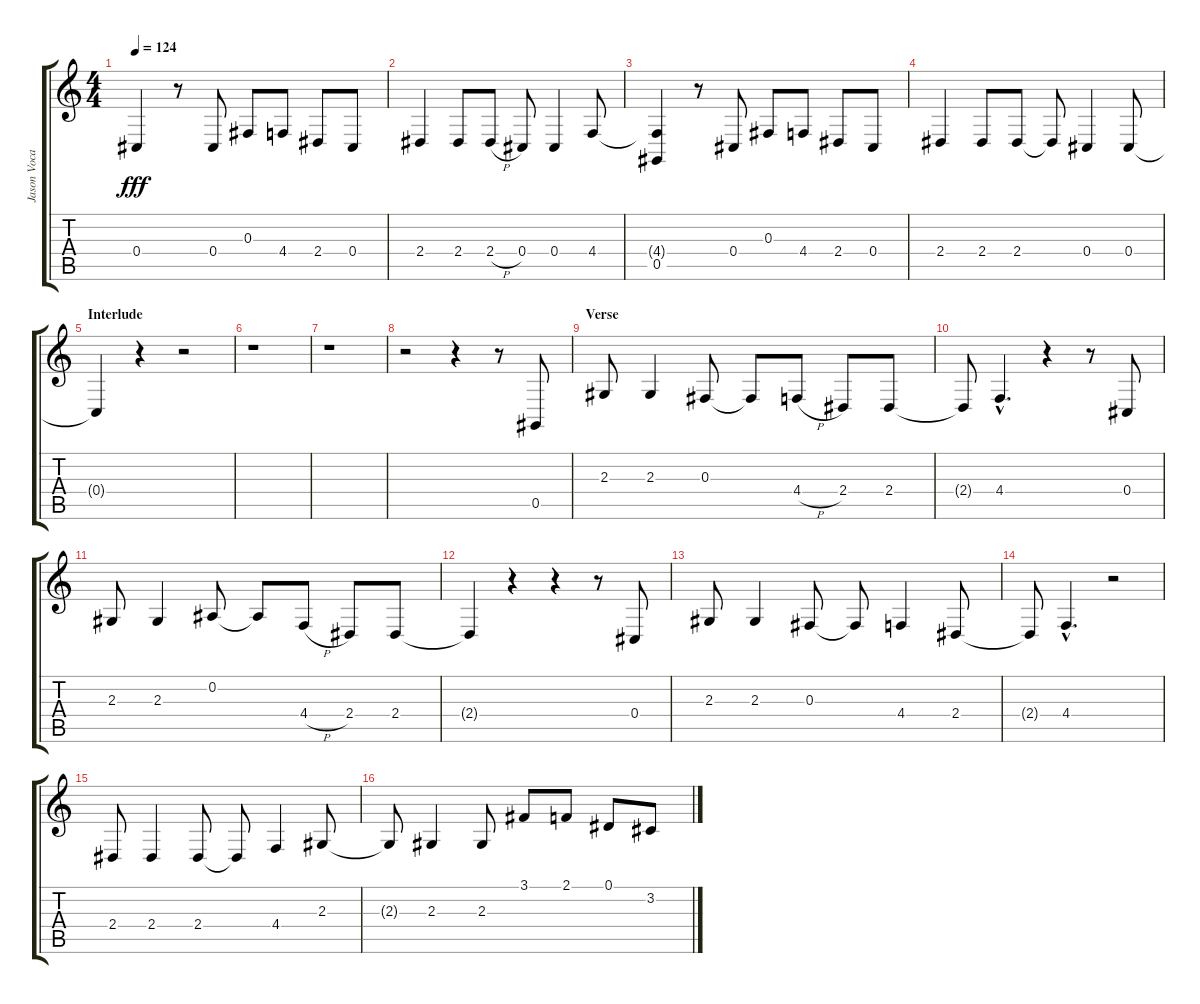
\track ("Jason Vocals" "Jason Voca") {instrument oboe}
\staff {score tabs}
\tuning (Eb4 Bb3 Gb3 Db3 Ab2 Eb2) {hide}
\ts (4 4)
\tempo 124
\clef g2
\ks c
0.4{t}.4{dy fff} r.8 0.4.8 0.3.8 4.4.8 2.4.8 0.4.8 |
2.4.4 2.4.8 2.4{h}.8 0.4.8 0.4.4 4.4.8 |
(4.4{t} 0.5).4 r.8 0.4.8 0.3.8 4.4.8 2.4.8 0.4.8 |
2.4.4 2.4.8 2.4.8 2.4{t}.8 0.4.4 0.4.8 |
\section ("" "Interlude")
0.4{t}.4 r.4 r.2 |
r.1 |
r.1 |
r.2 r.4 r.8 0.5.8 |
\section ("" "Verse")
2.3.8 2.3.4 0.3.8 0.3{t}.8 4.4{h}.8 2.4.8 2.4.8 |
2.4{t}.8 4.4{hac}.4{d} r.4 r.8 0.4.8 |
2.3.8 2.3.4 0.2.8 0.2{t}.8 4.4{h}.8 2.4.8 2.4.8 |
2.4{t}.4 r.4 r.4 r.8 0.4.8 |
2.3.8 2.3.4 0.3.8 0.3{t}.8 4.4.4 2.4.8 |
2.4{t}.8 4.4{hac}.4{d} r.2 |
2.4.8 2.4.4 2.4.8 2.4{t}.8 4.4.4 2.3.8 |
2.3{t}.8 2.3.4 2.3.8 3.1.8 2.1.8 0.1.8 3.2.8
